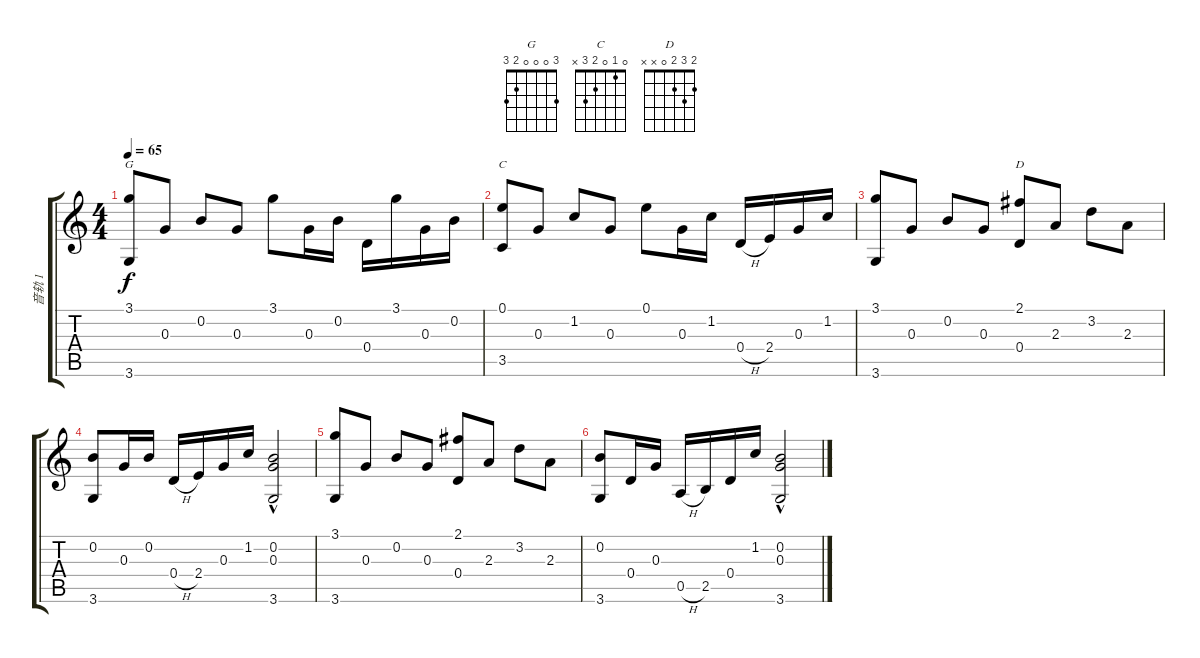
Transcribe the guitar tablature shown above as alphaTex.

\track ("音轨 1" "音轨 1") {instrument acousticguitarnylon}
\staff {score tabs}
\tuning (E4 B3 G3 D3 A2 E2) {hide}
\chord ("G" 3 0 0 0 2 3)
\chord ("C" 0 1 0 2 3 x)
\chord ("D" 2 3 2 0 x x)
\ts (4 4)
\tempo 65
\clef g2
\ks c
(3.1 3.6).8{ch "G" dy f} 0.3.8 0.2.8 0.3.8 3.1.8 0.3.16 0.2.16 0.4.16 3.1.16 0.3.16 0.2.16 |
(0.1 3.5).8{ch "C"} 0.3.8 1.2.8 0.3.8 0.1.8 0.3.16 1.2.16 0.4{h}.16 2.4.16 0.3.16 1.2.16 |
(3.1 3.6).8 0.3.8 0.2.8 0.3.8 (2.1 0.4).8{ch "D"} 2.3.8 3.2.8 2.3.8 |
(0.2 3.6).8 0.3.16 0.2.16 0.4{h}.16 2.4.16 0.3.16 1.2.16 (0.2 0.3 3.6{hac}).2 |
(3.1 3.6).8 0.3.8 0.2.8 0.3.8 (2.1 0.4).8 2.3.8 3.2.8 2.3.8 |
(0.2 3.6).8 0.4.16 0.3.16 0.5{h}.16 2.5.16 0.4.16 1.2.16 (0.2 0.3 3.6{hac}).2
